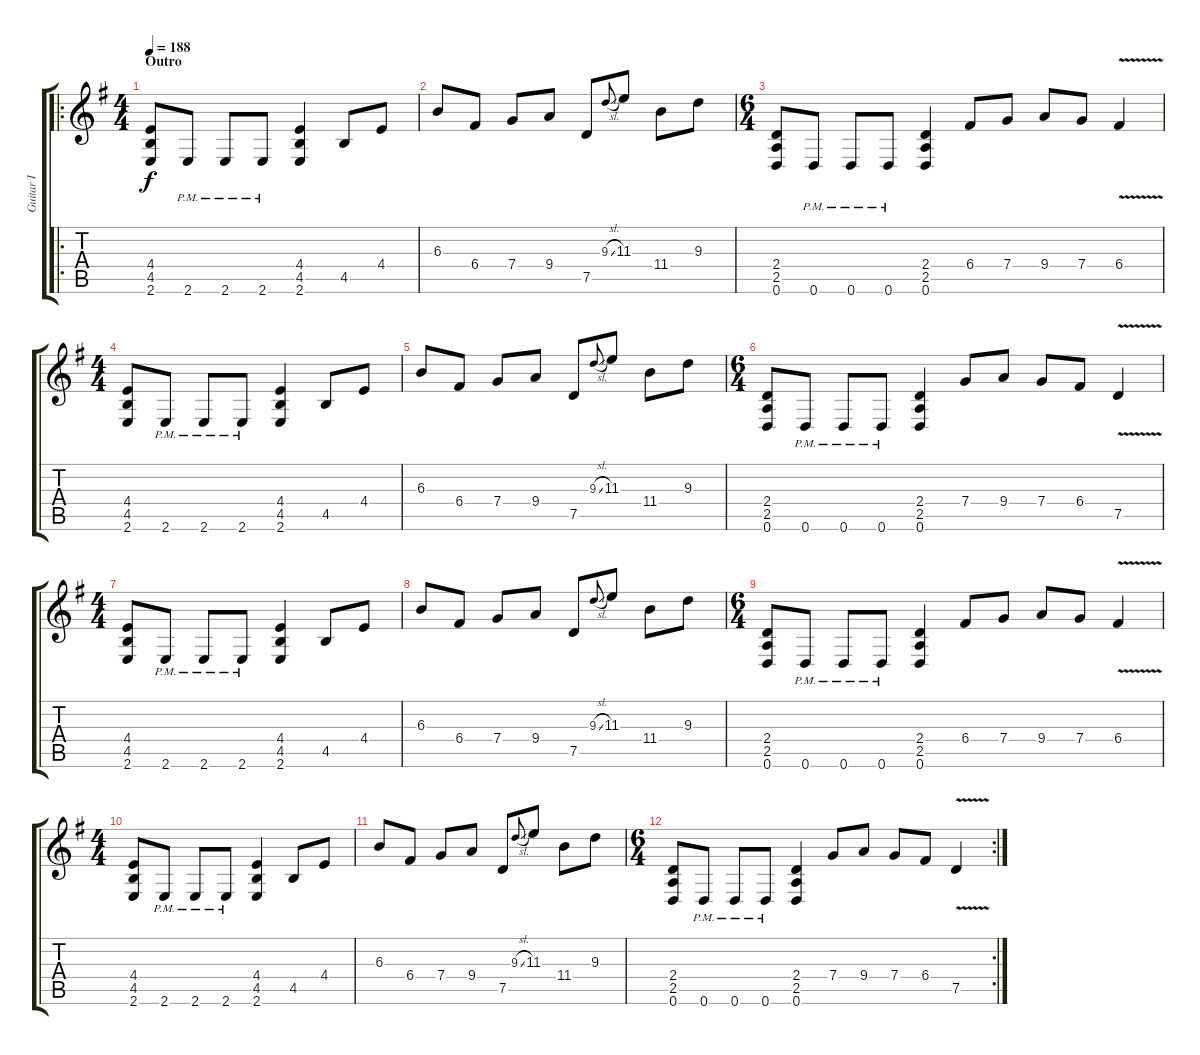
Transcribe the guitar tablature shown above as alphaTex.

\track ("Guitar I" "Guitar I") {instrument overdrivenguitar}
\staff {score tabs}
\tuning (D4 A3 F3 C3 G2 D2) {hide}
\ro
\ts (4 4)
\section ("" "Outro")
\tempo 188
\clef g2
\ks g
(4.4 4.5 2.6).8{dy f} 2.6{pm}.8 2.6{pm}.8 2.6{pm}.8 (4.4 4.5 2.6).4 4.5.8 4.4.8 |
6.3.8 6.4.8 7.4.8 9.4.8 7.5.8 9.3{sl}.8{gr onbeat} 11.3.8 11.4.8 9.3.8 |
\ts (6 4)
(2.4 2.5 0.6).8 0.6{pm}.8 0.6{pm}.8 0.6{pm}.8 (2.4 2.5 0.6).4 6.4.8 7.4.8 9.4.8 7.4.8 6.4{v}.4 |
\ts (4 4)
(4.4 4.5 2.6).8 2.6{pm}.8 2.6{pm}.8 2.6{pm}.8 (4.4 4.5 2.6).4 4.5.8 4.4.8 |
6.3.8 6.4.8 7.4.8 9.4.8 7.5.8 9.3{sl}.8{gr onbeat} 11.3.8 11.4.8 9.3.8 |
\ts (6 4)
(2.4 2.5 0.6).8 0.6{pm}.8 0.6{pm}.8 0.6{pm}.8 (2.4 2.5 0.6).4 7.4.8 9.4.8 7.4.8 6.4.8 7.5{v}.4 |
\ts (4 4)
(4.4 4.5 2.6).8 2.6{pm}.8 2.6{pm}.8 2.6{pm}.8 (4.4 4.5 2.6).4 4.5.8 4.4.8 |
6.3.8 6.4.8 7.4.8 9.4.8 7.5.8 9.3{sl}.8{gr onbeat} 11.3.8 11.4.8 9.3.8 |
\ts (6 4)
(2.4 2.5 0.6).8 0.6{pm}.8 0.6{pm}.8 0.6{pm}.8 (2.4 2.5 0.6).4 6.4.8 7.4.8 9.4.8 7.4.8 6.4{v}.4 |
\ts (4 4)
(4.4 4.5 2.6).8 2.6{pm}.8 2.6{pm}.8 2.6{pm}.8 (4.4 4.5 2.6).4 4.5.8 4.4.8 |
6.3.8 6.4.8 7.4.8 9.4.8 7.5.8 9.3{sl}.8{gr onbeat} 11.3.8 11.4.8 9.3.8 |
\rc 2
\ts (6 4)
(2.4 2.5 0.6).8 0.6{pm}.8 0.6{pm}.8 0.6{pm}.8 (2.4 2.5 0.6).4 7.4.8 9.4.8 7.4.8 6.4.8 7.5{v}.4
